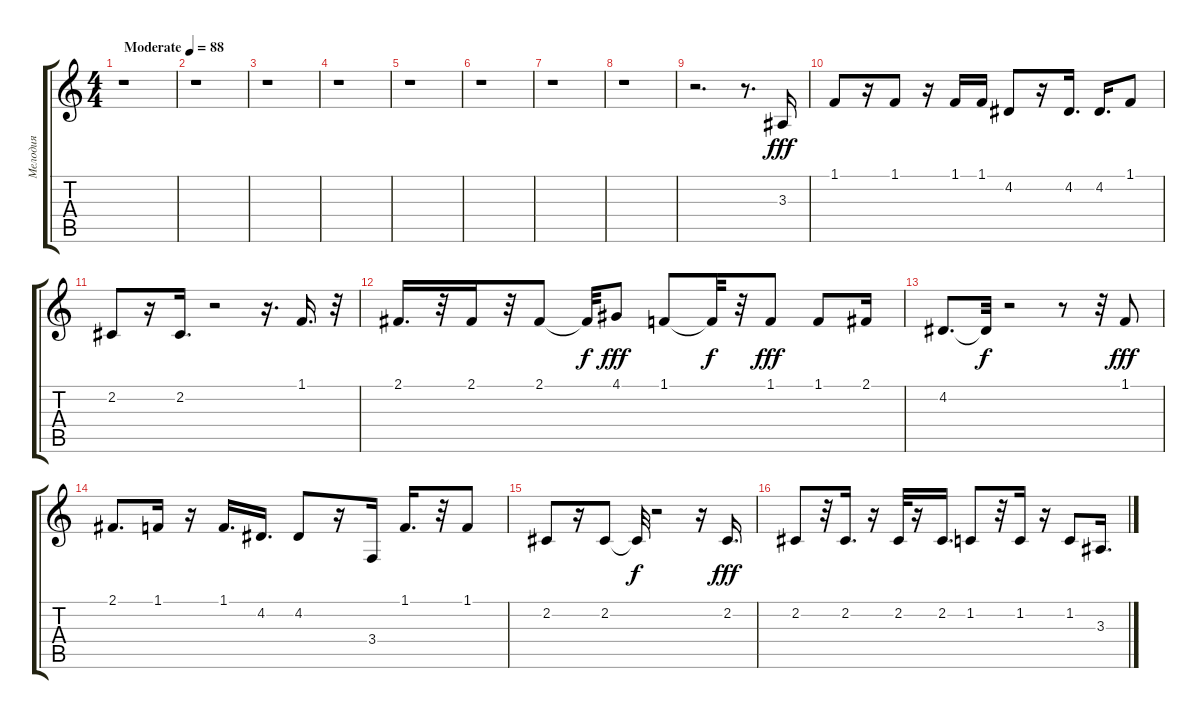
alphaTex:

\track ("Мелодия" "Мелодия") {instrument fx5brightness}
\staff {score tabs}
\tuning (E4 B3 G3 D3 A2 E2) {hide}
\ts (4 4)
\tempo (88 "Moderate")
\clef g2
\ks c
r.1{dy fff instrument fx5brightness} |
r.1 |
r.1 |
r.1 |
r.1 |
r.1 |
r.1 |
r.1 |
r.2{d} r.8{d} 3.3.16 |
1.1.8 r.16 1.1.8 r.16 1.1.16 1.1.16 4.2.8 r.16 4.2.16{d} 4.2.16{d} 1.1.8 |
2.2.8 r.16 2.2.16{d} r.2 r.16{d} 1.1.16{d} r.32 |
2.1.16{d} r.32 2.1.16 r.32 2.1.8 2.1{t}.32{dy f} 4.1.8{dy fff} 1.1.8 1.1{t}.32{dy f} r.32 1.1.8{dy fff} 1.1.8 2.1.16 |
4.2.8{d} 4.2{t}.32{dy f} r.2 r.8 r.32 1.1.8{dy fff} |
2.1.8{d} 1.1.16 r.16 1.1.16{d} 4.2.16{d} 4.2.8 r.16 3.4.16 1.1.16{d} r.32 1.1.8 |
2.2.8 r.16 2.2.8 2.2{t}.32{dy f} r.2 r.16 2.2.16{d dy fff} |
2.2.8 r.32 2.2.16{d} r.16 2.2.32 r.16 2.2.16{d} 1.2.8 r.32 1.2.16 r.16 1.2.8 3.3.16{d}
